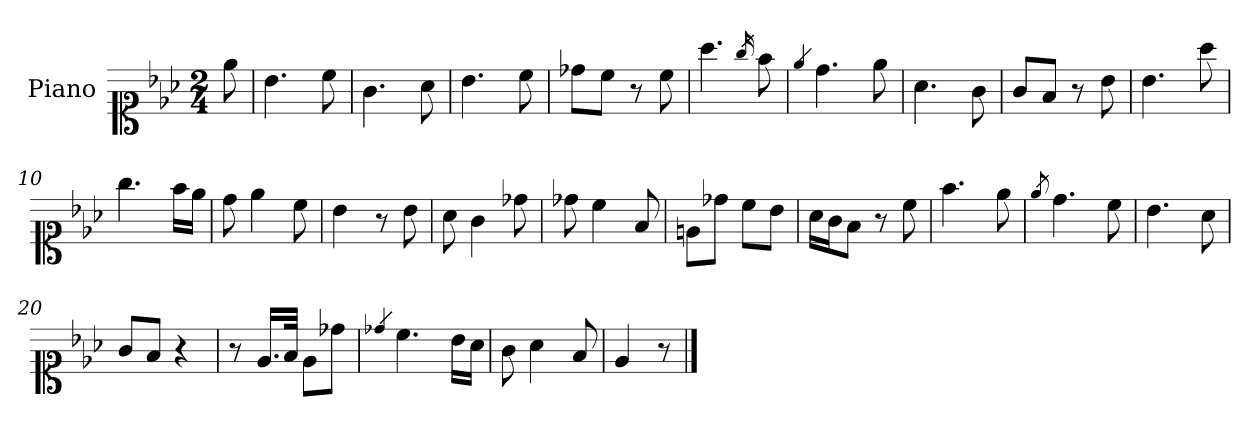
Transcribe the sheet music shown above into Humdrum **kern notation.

**kern
*part1
*staff1
*I"Piano
*I'Pno.
*clefC1
*k[b-e-a-]
*M2/4
=
8ee-\
=1
4.b-\
8cc\
=2
4.g\
8a-\
=3
4.b-\
8cc\
=4
8dd-X\L
8cc\J
8r
8cc\
=5
4.aa-\
16qgg/
8ff\
=6
4qee-/
4.dd\
8ee-\
=7
4.a-\
8g\
=8
8g/L
8f/J
8r
8b-\
!!LO:LB:g=z
=9
4.b-\
8aa-\
=10
4.gg\
16ff\LL
16ee-\JJ
=11
8dd\
4ee-\
8cc\
=12
4b-\
8r
8b-\
=13
8a-\
4g\
8dd-X\
=14
8dd-X\
4cc\
8f/
=15
8en\L
8dd-X\J
8cc\L
8b-\J
=16
16a-\LL
16g\J
8f\J
8r
8cc\
!!LO:LB:g=z
=17
4.ff\
8ee-\
=18
8qee-/
4.dd\
8cc\
=19
4.b-\
8a-\
=20
8g/L
8f/J
4r
=21
8r
16.e-/LL
32f/JJk
8e-\L
8dd-X\J
=22
4qdd-X/
4.cc\
16b-\LL
16a-\JJ
=23
8g\
4a-\
8f/
=24
4e-/
8r
==
*-
